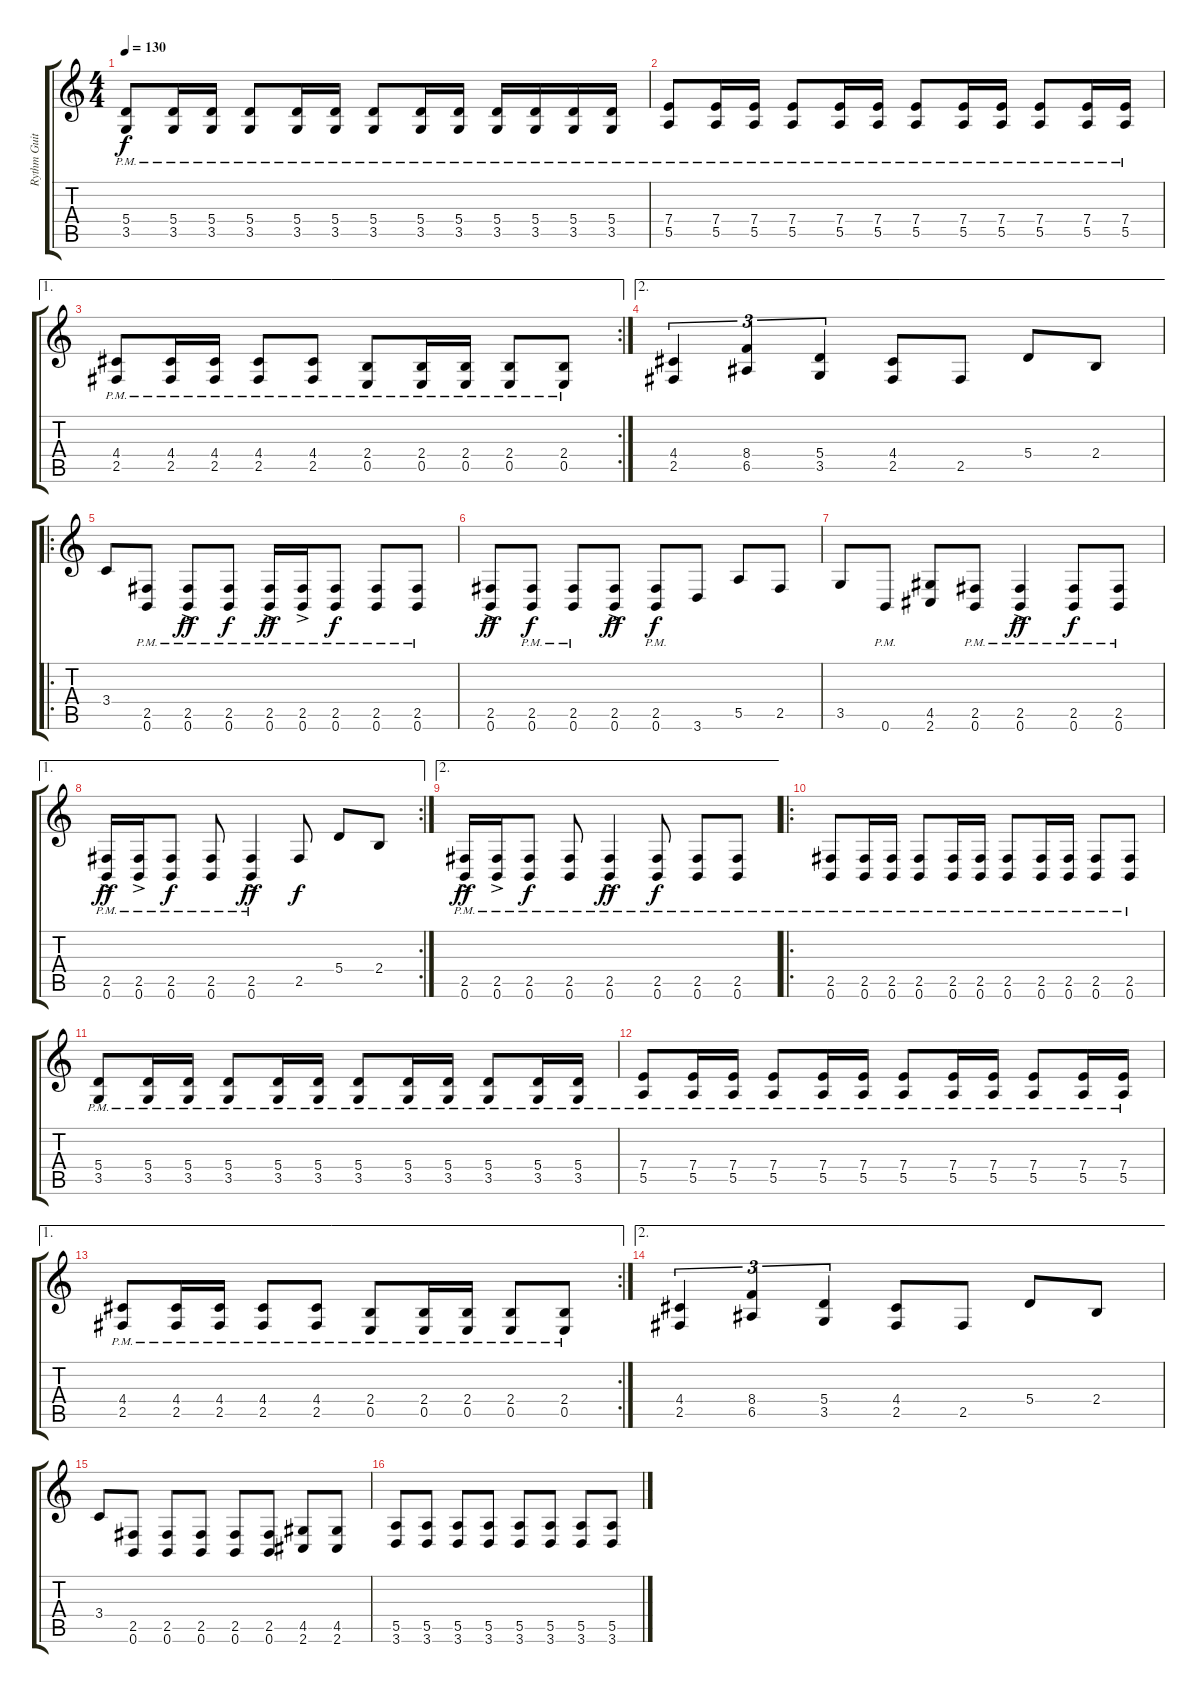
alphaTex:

\track ("Rythm Guitar" "Rythm Guit") {instrument distortionguitar}
\staff {score tabs}
\tuning (B3 Gb3 D3 A2 E2 B1) {hide}
\ts (4 4)
\tempo 130
\clef g2
\ks c
(5.4{pm} 3.5{pm}).8{dy f} (5.4{pm} 3.5{pm}).16 (5.4{pm} 3.5{pm}).16 (5.4{pm} 3.5{pm}).8 (5.4{pm} 3.5{pm}).16 (5.4{pm} 3.5{pm}).16 (5.4{pm} 3.5{pm}).8 (5.4{pm} 3.5{pm}).16 (5.4{pm} 3.5{pm}).16 (5.4{pm} 3.5{pm}).16 (5.4{pm} 3.5{pm}).16 (5.4{pm} 3.5{pm}).16 (5.4{pm} 3.5{pm}).16 |
(7.4{pm} 5.5{pm}).8 (7.4{pm} 5.5{pm}).16 (7.4{pm} 5.5{pm}).16 (7.4{pm} 5.5{pm}).8 (7.4{pm} 5.5{pm}).16 (7.4{pm} 5.5{pm}).16 (7.4{pm} 5.5{pm}).8 (7.4{pm} 5.5{pm}).16 (7.4{pm} 5.5{pm}).16 (7.4{pm} 5.5{pm}).8 (7.4{pm} 5.5{pm}).16 (7.4{pm} 5.5{pm}).16 |
\ae 1
\rc 2
(4.4{pm} 2.5{pm}).8 (4.4{pm} 2.5{pm}).16 (4.4{pm} 2.5{pm}).16 (4.4{pm} 2.5{pm}).8 (4.4{pm} 2.5{pm}).8 (2.4{pm} 0.5{pm}).8 (2.4{pm} 0.5{pm}).16 (2.4{pm} 0.5{pm}).16 (2.4{pm} 0.5{pm}).8 (2.4{pm} 0.5{pm}).8 |
\ae 2
(4.4 2.5).4{tu (3 2)} (8.4 6.5).4{tu (3 2)} (5.4 3.5).4{tu (3 2)} (4.4 2.5).8 2.5.8 5.4.8 2.4.8 |
\ro
3.4.8 (2.5{pm} 0.6{pm}).8 (2.5{ac pm} 0.6{ac pm}).8{dy ff} (2.5{pm} 0.6{pm}).8{dy f} (2.5{ac pm} 0.6{ac pm}).16{dy ff} (2.5{ac pm} 0.6{ac pm}).16 (2.5{pm} 0.6{pm}).8{dy f} (2.5{pm} 0.6{pm}).8 (2.5{pm} 0.6{pm}).8 |
(2.5{ac} 0.6{ac}).8{dy ff} (2.5{pm} 0.6{pm}).8{dy f} (2.5{pm} 0.6{pm}).8 (2.5{ac} 0.6{ac}).8{dy ff} (2.5{pm} 0.6{pm}).8{dy f} 3.6.8 5.5.8 2.5.8 |
3.5.8 0.6{pm}.8 (4.5 2.6).8 (2.5{pm} 0.6{pm}).8 (2.5{ac pm} 0.6{ac pm}).4{dy ff} (2.5{pm} 0.6{pm}).8{dy f} (2.5{pm} 0.6{pm}).8 |
\ae 1
\rc 2
(2.5{ac pm} 0.6{ac pm}).16{dy ff} (2.5{ac pm} 0.6{ac pm}).16 (2.5{pm} 0.6{pm}).8{dy f} (2.5{pm} 0.6{pm}).8 (2.5{ac pm} 0.6{ac pm}).4{dy ff} 2.5.8{dy f} 5.4.8 2.4.8 |
\ae 2
(2.5{ac pm} 0.6{ac pm}).16{dy ff} (2.5{ac pm} 0.6{ac pm}).16 (2.5{pm} 0.6{pm}).8{dy f} (2.5{pm} 0.6{pm}).8 (2.5{ac pm} 0.6{ac pm}).4{dy ff} (2.5{pm} 0.6{pm}).8{dy f} (2.5{pm} 0.6{pm}).8 (2.5{pm} 0.6{pm}).8 |
\ro
(2.5{pm} 0.6{pm}).8 (2.5{pm} 0.6{pm}).16 (2.5{pm} 0.6{pm}).16 (2.5{pm} 0.6{pm}).8 (2.5{pm} 0.6{pm}).16 (2.5{pm} 0.6{pm}).16 (2.5{pm} 0.6{pm}).8 (2.5{pm} 0.6{pm}).16 (2.5{pm} 0.6{pm}).16 (2.5{pm} 0.6{pm}).8 (2.5{pm} 0.6{pm}).8 |
(5.4{pm} 3.5{pm}).8 (5.4{pm} 3.5{pm}).16 (5.4{pm} 3.5{pm}).16 (5.4{pm} 3.5{pm}).8 (5.4{pm} 3.5{pm}).16 (5.4{pm} 3.5{pm}).16 (5.4{pm} 3.5{pm}).8 (5.4{pm} 3.5{pm}).16 (5.4{pm} 3.5{pm}).16 (5.4{pm} 3.5{pm}).8 (5.4{pm} 3.5{pm}).16 (5.4{pm} 3.5{pm}).16 |
(7.4{pm} 5.5{pm}).8 (7.4{pm} 5.5{pm}).16 (7.4{pm} 5.5{pm}).16 (7.4{pm} 5.5{pm}).8 (7.4{pm} 5.5{pm}).16 (7.4{pm} 5.5{pm}).16 (7.4{pm} 5.5{pm}).8 (7.4{pm} 5.5{pm}).16 (7.4{pm} 5.5{pm}).16 (7.4{pm} 5.5{pm}).8 (7.4{pm} 5.5{pm}).16 (7.4{pm} 5.5{pm}).16 |
\ae 1
\rc 2
(4.4{pm} 2.5{pm}).8 (4.4{pm} 2.5{pm}).16 (4.4{pm} 2.5{pm}).16 (4.4{pm} 2.5{pm}).8 (4.4{pm} 2.5{pm}).8 (2.4{pm} 0.5{pm}).8 (2.4{pm} 0.5{pm}).16 (2.4{pm} 0.5{pm}).16 (2.4{pm} 0.5{pm}).8 (2.4{pm} 0.5{pm}).8 |
\ae 2
(4.4 2.5).4{tu (3 2)} (8.4 6.5).4{tu (3 2)} (5.4 3.5).4{tu (3 2)} (4.4 2.5).8 2.5.8 5.4.8 2.4.8 |
3.4.8 (2.5 0.6).8 (2.5 0.6).8 (2.5 0.6).8 (2.5 0.6).8 (2.5 0.6).8 (4.5 2.6).8 (4.5 2.6).8 |
(5.5 3.6).8 (5.5 3.6).8 (5.5 3.6).8 (5.5 3.6).8 (5.5 3.6).8 (5.5 3.6).8 (5.5 3.6).8 (5.5 3.6).8
